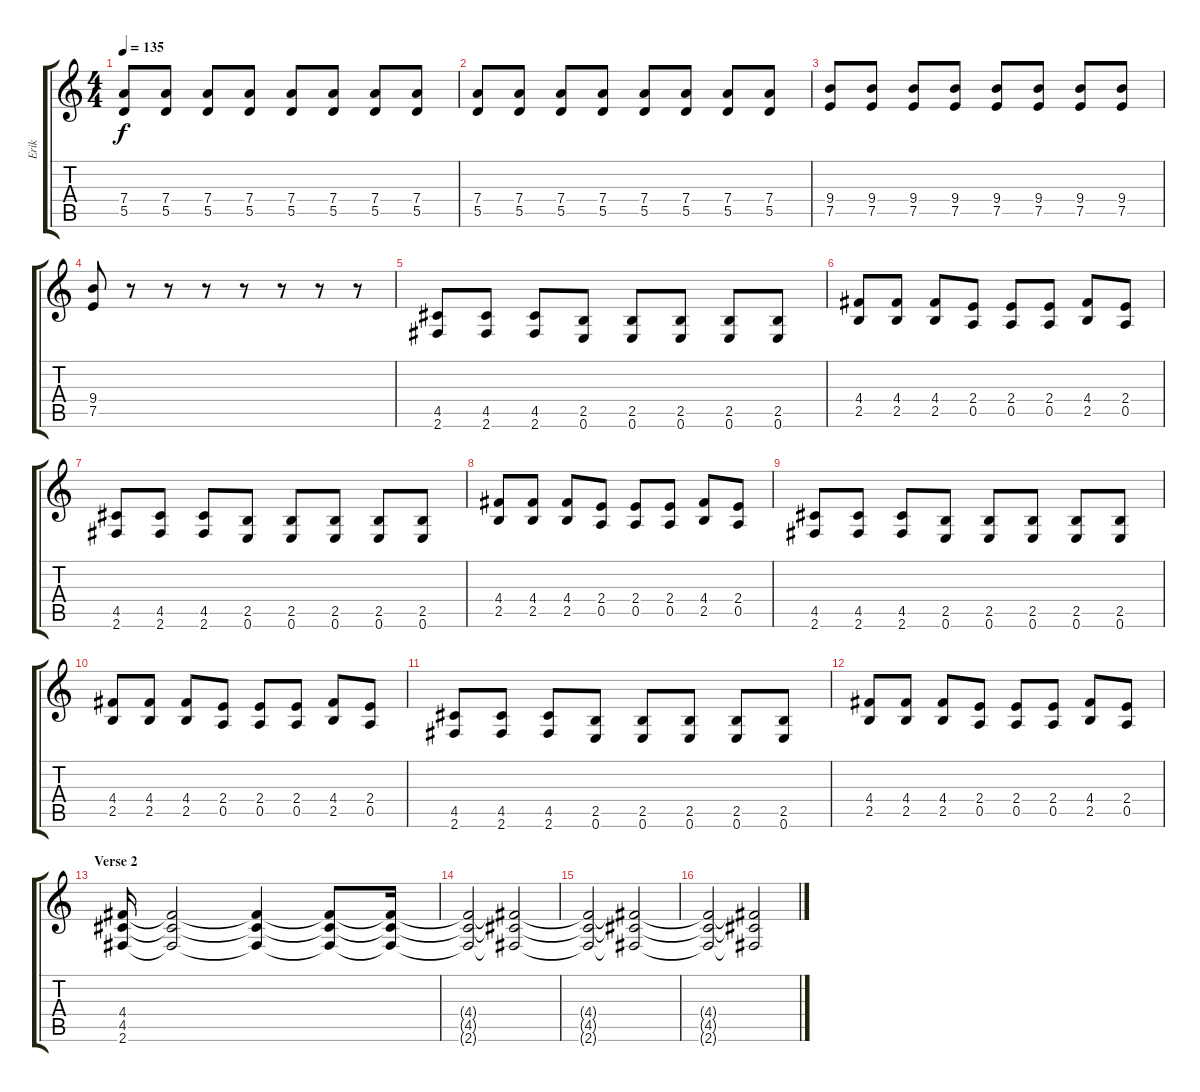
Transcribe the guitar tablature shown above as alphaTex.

\track ("Erik" "Erik") {instrument distortionguitar}
\staff {score tabs}
\tuning (E4 B3 G3 D3 A2 E2) {hide}
\ts (4 4)
\tempo 135
\clef g2
\ks c
(7.4 5.5).8{dy f} (7.4 5.5).8 (7.4 5.5).8 (7.4 5.5).8 (7.4 5.5).8 (7.4 5.5).8 (7.4 5.5).8 (7.4 5.5).8 |
(7.4 5.5).8 (7.4 5.5).8 (7.4 5.5).8 (7.4 5.5).8 (7.4 5.5).8 (7.4 5.5).8 (7.4 5.5).8 (7.4 5.5).8 |
(9.4 7.5).8 (9.4 7.5).8 (9.4 7.5).8 (9.4 7.5).8 (9.4 7.5).8 (9.4 7.5).8 (9.4 7.5).8 (9.4 7.5).8 |
(9.4 7.5).8 r.8 r.8 r.8 r.8 r.8 r.8 r.8 |
(4.5 2.6).8 (4.5 2.6).8 (4.5 2.6).8 (2.5 0.6).8 (2.5 0.6).8 (2.5 0.6).8 (2.5 0.6).8 (2.5 0.6).8 |
(4.4 2.5).8 (4.4 2.5).8 (4.4 2.5).8 (2.4 0.5).8 (2.4 0.5).8 (2.4 0.5).8 (4.4 2.5).8 (2.4 0.5).8 |
(4.5 2.6).8 (4.5 2.6).8 (4.5 2.6).8 (2.5 0.6).8 (2.5 0.6).8 (2.5 0.6).8 (2.5 0.6).8 (2.5 0.6).8 |
(4.4 2.5).8 (4.4 2.5).8 (4.4 2.5).8 (2.4 0.5).8 (2.4 0.5).8 (2.4 0.5).8 (4.4 2.5).8 (2.4 0.5).8 |
(4.5 2.6).8 (4.5 2.6).8 (4.5 2.6).8 (2.5 0.6).8 (2.5 0.6).8 (2.5 0.6).8 (2.5 0.6).8 (2.5 0.6).8 |
(4.4 2.5).8 (4.4 2.5).8 (4.4 2.5).8 (2.4 0.5).8 (2.4 0.5).8 (2.4 0.5).8 (4.4 2.5).8 (2.4 0.5).8 |
(4.5 2.6).8 (4.5 2.6).8 (4.5 2.6).8 (2.5 0.6).8 (2.5 0.6).8 (2.5 0.6).8 (2.5 0.6).8 (2.5 0.6).8 |
(4.4 2.5).8 (4.4 2.5).8 (4.4 2.5).8 (2.4 0.5).8 (2.4 0.5).8 (2.4 0.5).8 (4.4 2.5).8 (2.4 0.5).8 |
\section ("" "Verse 2")
(4.4 4.5 2.6).16 (4.4{t} 4.5{t} 2.6{t}).2 (4.4{t} 4.5{t} 2.6{t}).4 (4.4{t} 4.5{t} 2.6{t}).8 (4.4{t} 4.5{t} 2.6{t}).16 |
(4.4{t} 4.5{t} 2.6{t}).2 (4.4{t} 4.5{t} 2.6{t}).2 |
(4.4{t} 4.5{t} 2.6{t}).2 (4.4{t} 4.5{t} 2.6{t}).2 |
(4.4{t} 4.5{t} 2.6{t}).2 (4.4{t} 4.5{t} 2.6{t}).2
